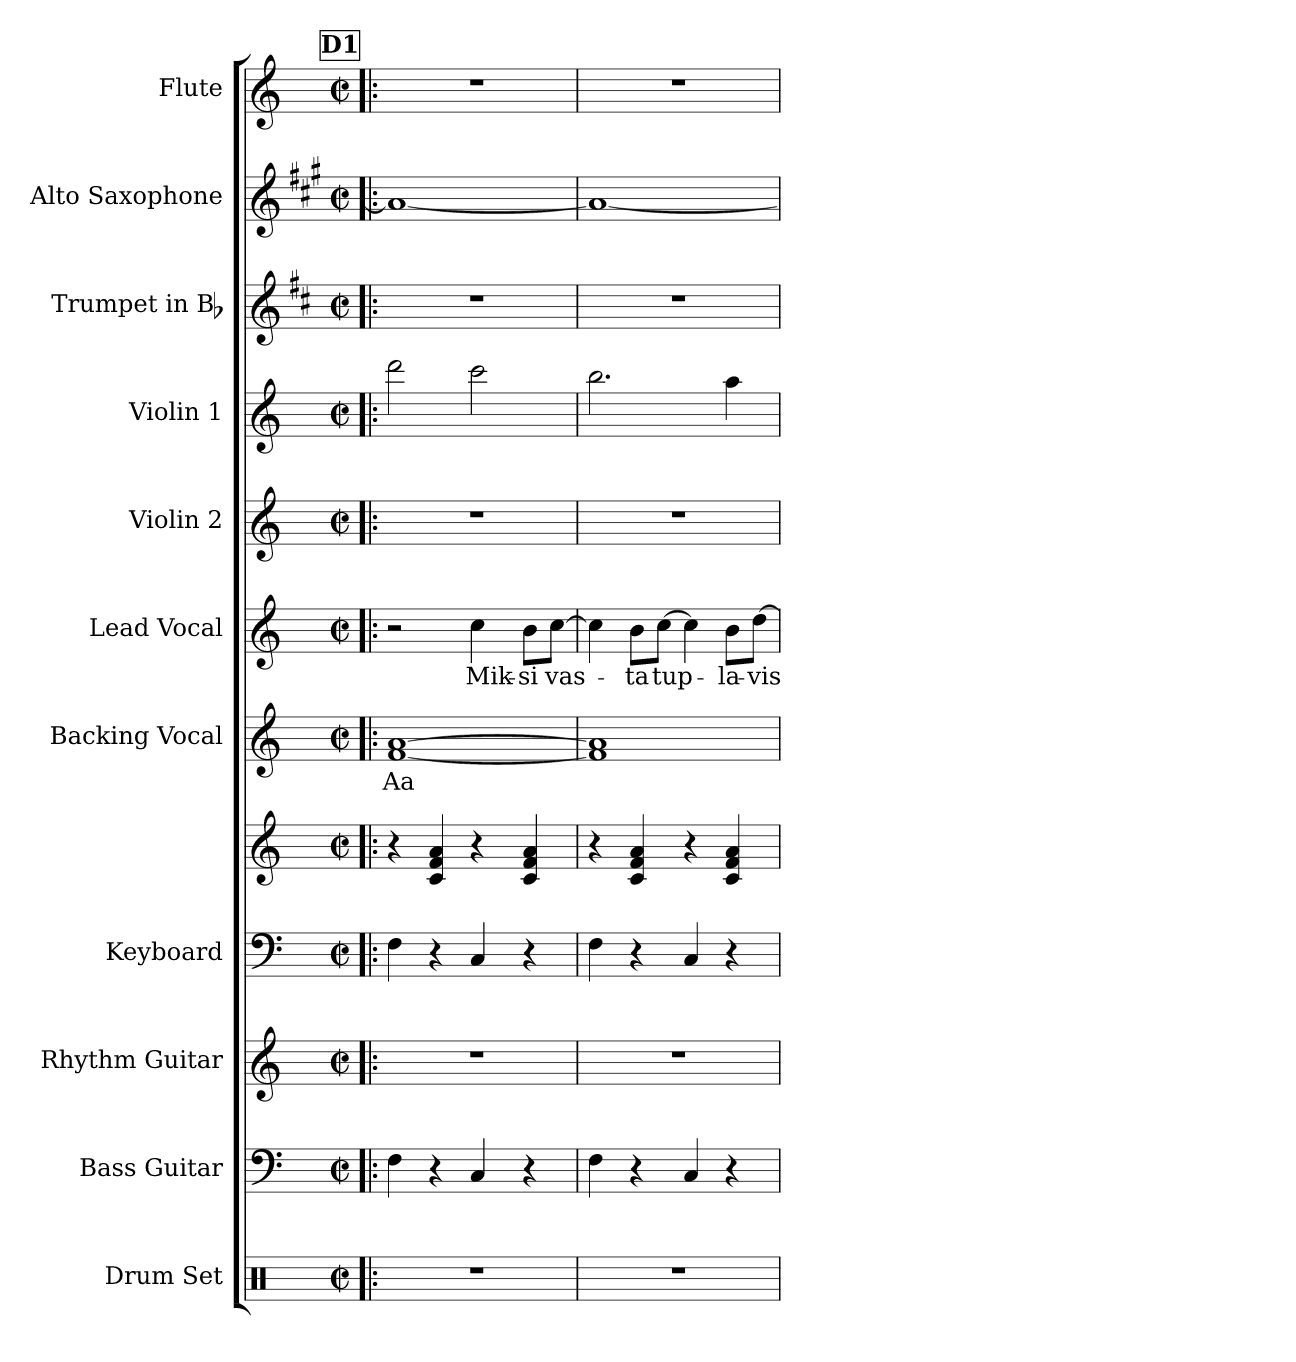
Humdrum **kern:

**kern	**kern	**kern	**kern	**kern	**kern	**text	**kern	**text	**kern	**kern	**kern	**kern	**kern
*part11	*part10	*part9	*part8	*part8	*part7	*part7	*part6	*part6	*part5	*part4	*part3	*part2	*part1
*staff12	*staff11	*staff10	*staff9	*staff8	*staff7	*staff7	*staff6	*staff6	*staff5	*staff4	*staff3	*staff2	*staff1
*I"Drum Set	*I"Bass Guitar	*I"Rhythm Guitar	*I"Keyboard	*	*I"Backing Vocal	*	*I"Lead Vocal	*	*I"Violin 2	*I"Violin 1	*I"Trumpet in Bb	*I"Alto Saxophone	*I"Flute
*I'Dr.	*I'Bass	*I'Rhy.	*I'Kbd.	*	*	*	*	*	*I'Vln. 2	*I'Vln. 1	*I'Tpt.	*I'Alto Sax.	*I'Fl.
*clefX	*clefF4	*clefG2	*clefF4	*clefG2	*clefG2	*	*clefG2	*	*clefG2	*clefG2	*clefG2	*clefG2	*clefG2
*	*ITrd7c12	*ITrd7c12	*	*	*	*	*	*	*	*	*ITrd1c2	*ITrd5c9	*
*k[]	*k[]	*k[]	*k[]	*k[]	*k[]	*	*k[]	*	*k[]	*k[]	*k[]	*k[]	*k[]
*C:	*C:	*C:	*C:	*C:	*C:	*	*C:	*	*C:	*C:	*C:	*C:	*C:
*M2/2	*M2/2	*M2/2	*M2/2	*M2/2	*M2/2	*	*M2/2	*	*M2/2	*M2/2	*M2/2	*M2/2	*M2/2
*met(c|)	*met(c|)	*met(c|)	*met(c|)	*met(c|)	*met(c|)	*	*met(c|)	*	*met(c|)	*met(c|)	*met(c|)	*met(c|)	*met(c|)
!!LO:REH:place=s1:B:color=#000000:enc=box:fs=15.4134:t=D1
=107!|:	=107!|:	=107!|:	=107!|:	=107!|:	=107!|:	=107!|:	=107!|:	=107!|:	=107!|:	=107!|:	=107!|:	=107!|:	=107!|:
!	!	!	!	!	!	!LO:LY:b:color=#000000	!	!	!	!	!	!	!
1r	4FFi\	1r	4Fi\	4r	[<1fi [>1ai	Aa	2r	.	1r	2dddi\	1r	1ci_<	1r
.	4r	.	4r	4ci/ 4fi 4ai	.	.	.	.	.	.	.	.	.
!	!	!	!	!	!	!	!	!LO:LY:b:color=#000000	!	!	!	!	!
.	4CCi/	.	4Ci/	4r	.	.	4cci\	Mik-	.	2ccci\	.	.	.
!	!	!	!	!	!	!	!	!LO:LY:b:color=#000000	!	!	!	!	!
.	4r	.	4r	4ci/ 4fi 4ai	.	.	8bi\L	-si	.	.	.	.	.
!	!	!	!	!	!	!	!	!LO:LY:b:color=#000000	!	!	!	!	!
.	.	.	.	.	.	.	[>8cci\J	vas-	.	.	.	.	.
!!LO:PB:g=z
=108	=108	=108	=108	=108	=108	=108	=108	=108	=108	=108	=108	=108	=108
1r	4FFi\	1r	4Fi\	4r	1fi] 1ai]	.	4cci\]	.	1r	2.bbi\	1r	1ci_<	1r
!	!	!	!	!	!	!	!	!LO:LY:b:color=#000000	!	!	!	!	!
.	4r	.	4r	4ci/ 4fi 4ai	.	.	8bi\L	-ta	.	.	.	.	.
!	!	!	!	!	!	!	!	!LO:LY:b:color=#000000	!	!	!	!	!
.	.	.	.	.	.	.	[>8cci\J	tup-	.	.	.	.	.
.	4CCi/	.	4Ci/	4r	.	.	4cci\]	.	.	.	.	.	.
!	!	!	!	!	!	!	!	!LO:LY:b:color=#000000	!	!	!	!	!
.	4r	.	4r	4ci/ 4fi 4ai	.	.	8bi\L	-la-	.	4aai\	.	.	.
!	!	!	!	!	!	!	!	!LO:LY:b:color=#000000	!	!	!	!	!
.	.	.	.	.	.	.	[>8ddi\J	-vis-	.	.	.	.	.
=	=	=	=	=	=	=	=	=	=	=	=	=	=
*-	*-	*-	*-	*-	*-	*-	*-	*-	*-	*-	*-	*-	*-
